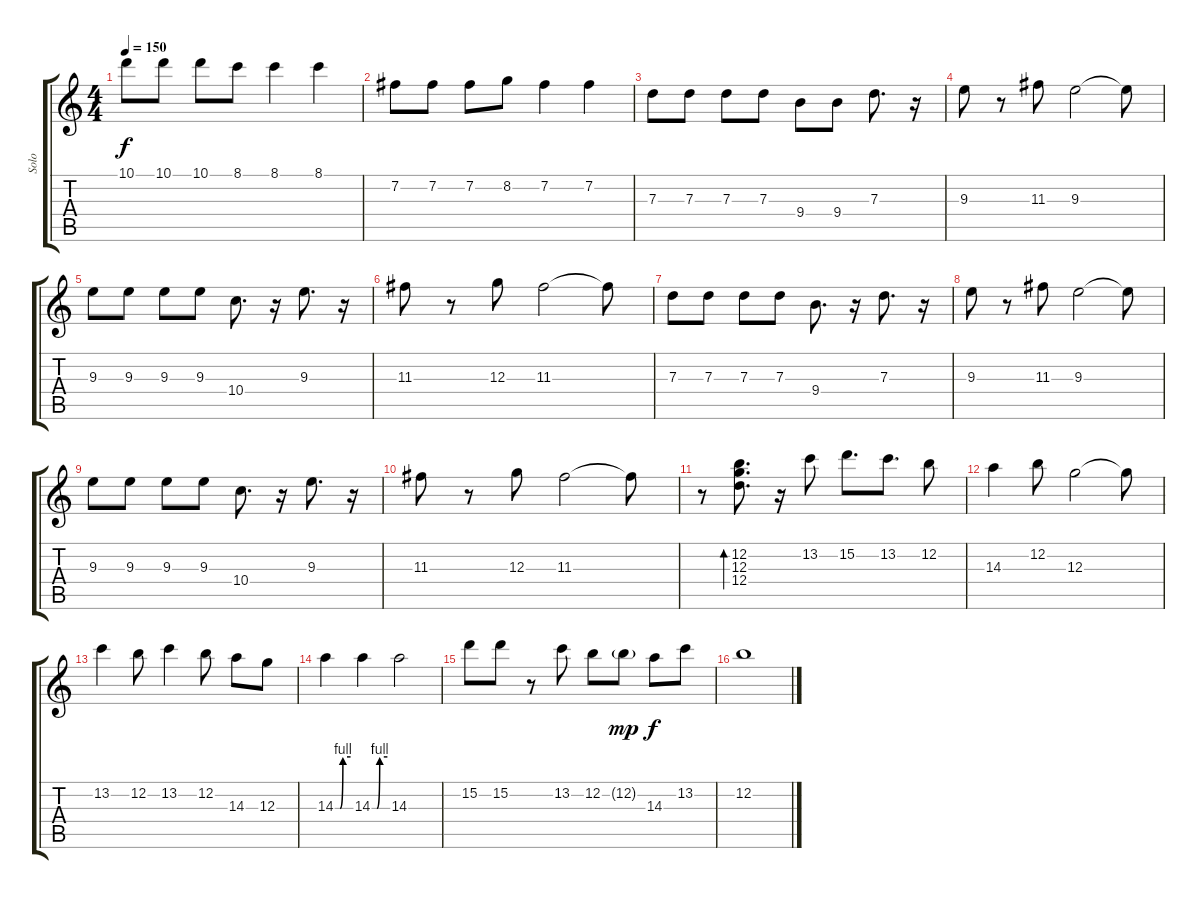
\track ("Solo" "Solo") {instrument overdrivenguitar}
\staff {score tabs}
\tuning (E4 B3 G3 D3 A2 E2) {hide}
\ts (4 4)
\tempo 150
\clef g2
\ks c
10.1.8{dy f} 10.1.8 10.1.8 8.1.8 8.1.4 8.1.4 |
7.2.8 7.2.8 7.2.8 8.2.8 7.2.4 7.2.4 |
7.3.8 7.3.8 7.3.8 7.3.8 9.4.8 9.4.8 7.3.8{d} r.16 |
9.3.8 r.8 11.3.8 9.3.2 9.3{t}.8 |
9.3.8 9.3.8 9.3.8 9.3.8 10.4.8{d} r.16 9.3.8{d} r.16 |
11.3.8 r.8 12.3.8 11.3.2 11.3{t}.8 |
7.3.8 7.3.8 7.3.8 7.3.8 9.4.8{d} r.16 7.3.8{d} r.16 |
9.3.8 r.8 11.3.8 9.3.2 9.3{t}.8 |
9.3.8 9.3.8 9.3.8 9.3.8 10.4.8{d} r.16 9.3.8{d} r.16 |
11.3.8 r.8 12.3.8 11.3.2 11.3{t}.8 |
r.8 (12.2 12.3 12.4).8{d bd 480} r.16 13.2.8 15.2.8{d} 13.2.8{d} 12.2.8 |
14.3.4 12.2.8 12.3.2 12.3{t}.8 |
13.2.4 12.2.8 13.2.4 12.2.8 14.3.8 12.3.8 |
14.3{be (custom 0 0 15 0 19 0 30 4 60 4)}.4 14.3{be (custom 0 0 19 0 30 4 60 4)}.4 14.3.2 |
15.2.8 15.2.8 r.8 13.2.8 12.2.8 12.2{g}.8{dy mp} 14.3.8{dy f} 13.2.8 |
12.2.1
